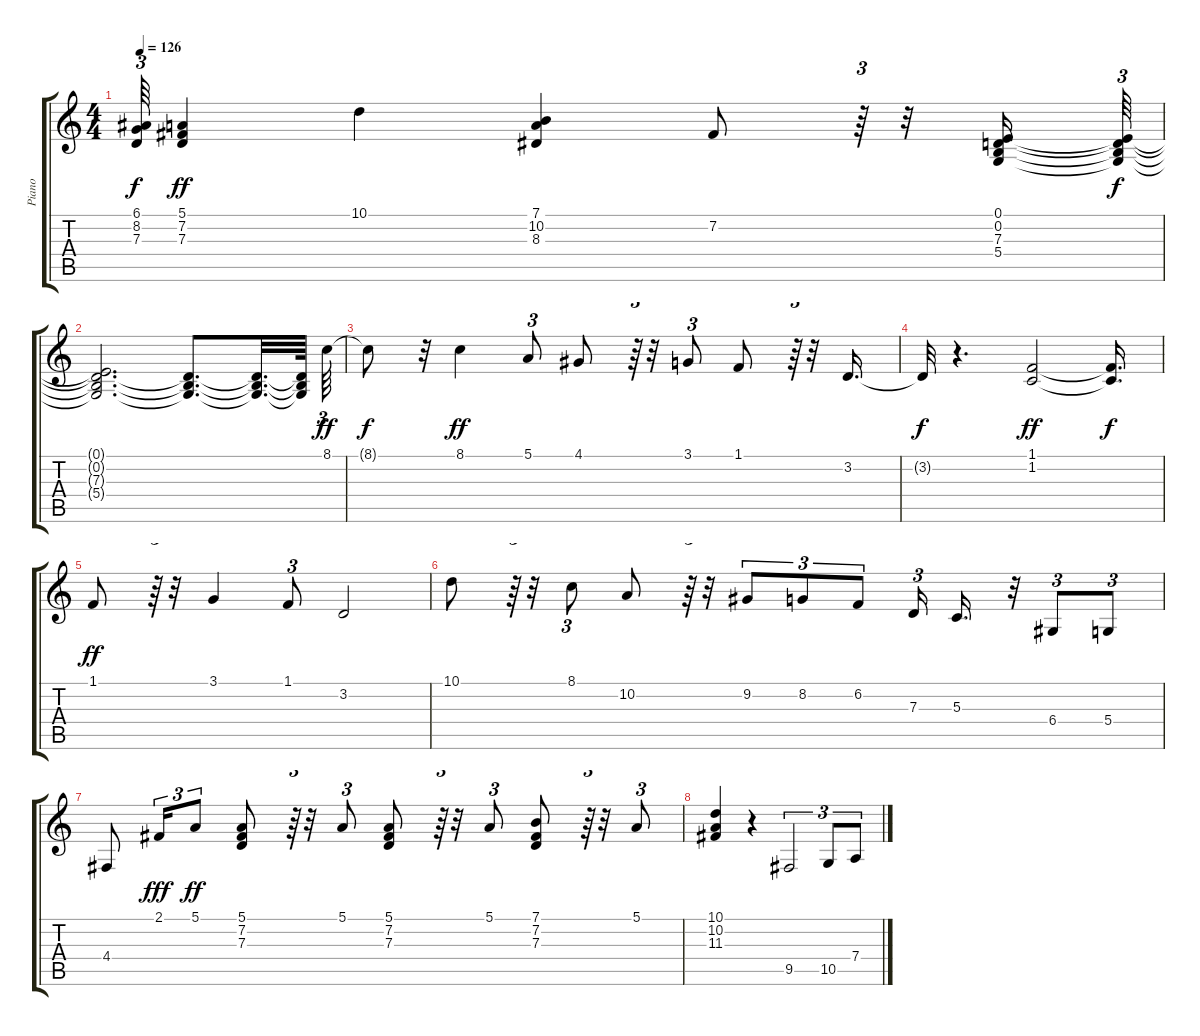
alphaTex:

\track ("Piano" "Piano") {instrument electricpiano1}
\staff {score tabs}
\tuning (E4 B3 G3 D3 A2 E2) {hide}
\ts (4 4)
\tempo 126
\clef g2
\ks c
(6.1{t} 8.2{t} 7.3{t}).64{tu (3 2) dy f} (5.1 7.2 7.3).4{dy ff} 10.1.4 (7.1 10.2 8.3).4 7.2.8 r.64{tu (3 2)} r.32 (0.1 0.2 7.3 5.4).16 (0.1{t} 0.2{t} 7.3{t} 5.4{t}).64{tu (3 2) dy f} |
(0.1{t} 0.2{t} 7.3{t} 5.4{t}).2{d} (0.2{t} 7.3{t} 5.4{t}).8{d} (0.2{t} 7.3{t} 5.4{t}).32{d} (0.2{t} 7.3{t} 5.4{t}).64 8.1.64{tu (3 2) dy ff} |
8.1{t}.8{dy f} r.32 8.1.4{dy ff} 5.1.8{tu (3 2)} 4.1.8 r.64{tu (3 2)} r.32 3.1.8{tu (3 2)} 1.1.8 r.64{tu (3 2)} r.32 3.2.16{d} |
3.2{t}.32{dy f} r.4{d} (1.1 1.2).2{dy ff} (1.1{t} 1.2{t}).16{d dy f} |
1.1.8{dy ff} r.64{tu (3 2)} r.32 3.1.4 1.1.8{tu (3 2)} 3.2.2 |
10.1.8 r.64{tu (3 2)} r.32 8.1.8{tu (3 2)} 10.2.8 r.64{tu (3 2)} r.32 9.2.8{tu (3 2)} 8.2.8{tu (3 2)} 6.2.8{tu (3 2)} 7.3.16{tu (3 2)} 5.3.16{d} r.32 6.4.8{tu (3 2)} 5.4.8{tu (3 2)} |
4.4.8 2.1.16{tu (3 2) dy fff} 5.1.8{tu (3 2) dy ff} (5.1 7.2 7.3).8 r.64{tu (3 2)} r.32 5.1.8{tu (3 2)} (5.1 7.2 7.3).8 r.64{tu (3 2)} r.32 5.1.8{tu (3 2)} (7.1 7.2 7.3).8 r.64{tu (3 2)} r.32 5.1.8{tu (3 2)} |
(10.1 10.2 11.3).4 r.4 9.5.2{tu (3 2)} 10.5.8{tu (3 2)} 7.4.8{tu (3 2)}
